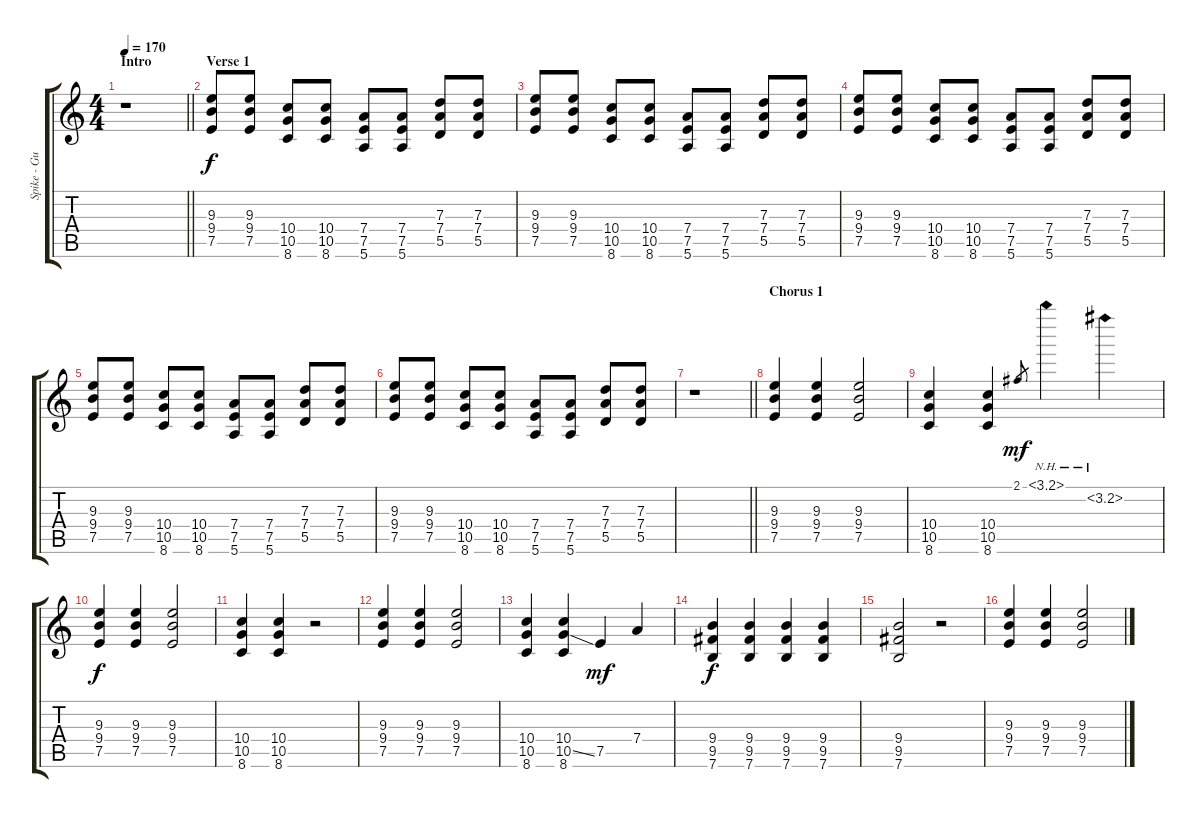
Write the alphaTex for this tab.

\track ("Spike - Guitar" "Spike - Gu") {instrument distortionguitar}
\staff {score tabs}
\tuning (E4 B3 G3 D3 A2 E2) {hide}
\ts (4 4)
\section ("" "Intro")
\tempo 170
\clef g2
\barLineRight lightlight
\ks c
r.1{dy f instrument distortionguitar} |
\section ("" "Verse 1")
(9.3 9.4 7.5).8 (9.3 9.4 7.5).8 (10.4 10.5 8.6).8 (10.4 10.5 8.6).8 (7.4 7.5 5.6).8 (7.4 7.5 5.6).8 (7.3 7.4 5.5).8 (7.3 7.4 5.5).8 |
(9.3 9.4 7.5).8 (9.3 9.4 7.5).8 (10.4 10.5 8.6).8 (10.4 10.5 8.6).8 (7.4 7.5 5.6).8 (7.4 7.5 5.6).8 (7.3 7.4 5.5).8 (7.3 7.4 5.5).8 |
(9.3 9.4 7.5).8 (9.3 9.4 7.5).8 (10.4 10.5 8.6).8 (10.4 10.5 8.6).8 (7.4 7.5 5.6).8 (7.4 7.5 5.6).8 (7.3 7.4 5.5).8 (7.3 7.4 5.5).8 |
(9.3 9.4 7.5).8 (9.3 9.4 7.5).8 (10.4 10.5 8.6).8 (10.4 10.5 8.6).8 (7.4 7.5 5.6).8 (7.4 7.5 5.6).8 (7.3 7.4 5.5).8 (7.3 7.4 5.5).8 |
(9.3 9.4 7.5).8 (9.3 9.4 7.5).8 (10.4 10.5 8.6).8 (10.4 10.5 8.6).8 (7.4 7.5 5.6).8 (7.4 7.5 5.6).8 (7.3 7.4 5.5).8 (7.3 7.4 5.5).8 |
\barLineRight lightlight
r.1 |
\section ("" "Chorus 1")
(9.3 9.4 7.5).4 (9.3 9.4 7.5).4 (9.3 9.4 7.5).2 |
(10.4 10.5 8.6).4 (10.4 10.5 8.6).4 2.1.8{gr dy mf} 3.1{nh}.4 3.2{nh}.4 |
(9.3 9.4 7.5).4{dy f} (9.3 9.4 7.5).4 (9.3 9.4 7.5).2 |
(10.4 10.5 8.6).4 (10.4 10.5 8.6).4 r.2 |
(9.3 9.4 7.5).4 (9.3 9.4 7.5).4 (9.3 9.4 7.5).2 |
(10.4 10.5 8.6).4 (10.4 10.5{ss} 8.6).4 7.5.4{dy mf} 7.4.4 |
(9.4 9.5 7.6).4{dy f} (9.4 9.5 7.6).4 (9.4 9.5 7.6).4 (9.4 9.5 7.6).4 |
(9.4 9.5 7.6).2 r.2 |
(9.3 9.4 7.5).4 (9.3 9.4 7.5).4 (9.3 9.4 7.5).2
